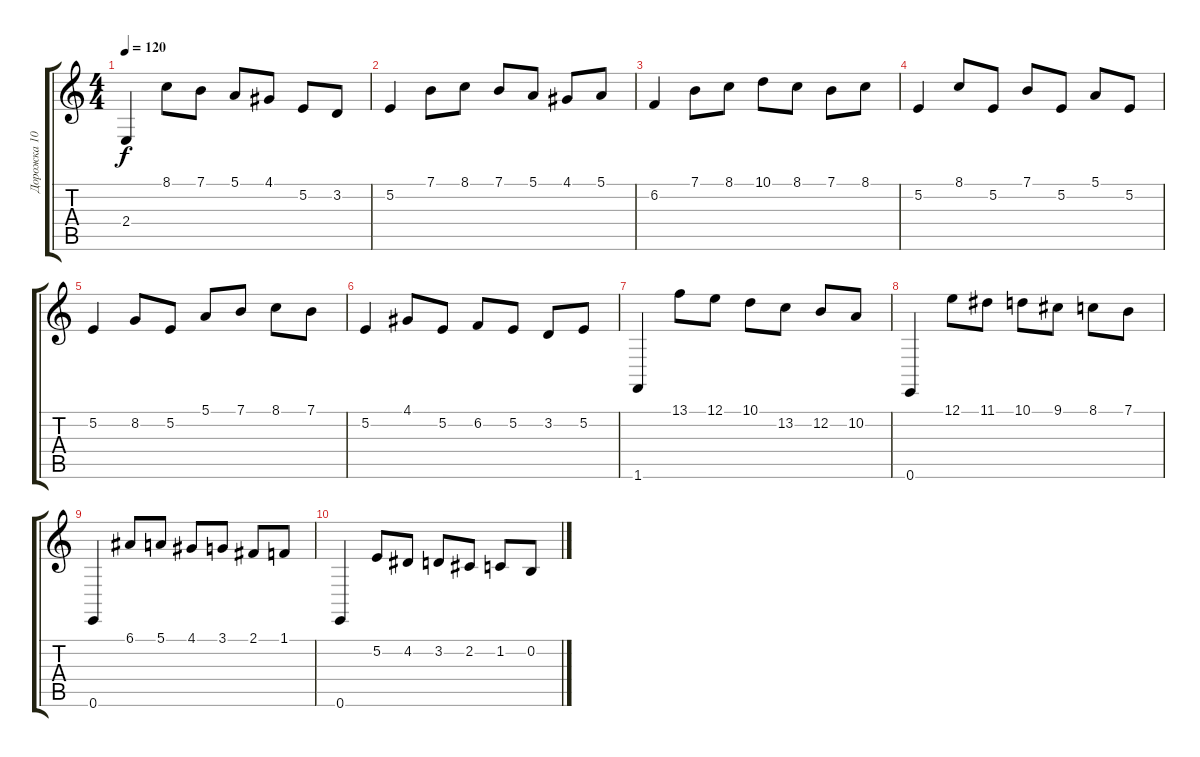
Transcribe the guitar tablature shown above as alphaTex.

\track ("Дорожка 10" "Дорожка 10") {instrument tubularbells}
\staff {score tabs}
\tuning (E4 B3 G3 D3 A2 E2) {hide}
\ts (4 4)
\tempo 120
\clef g2
\ks c
2.4.4{dy f} 8.1.8 7.1.8 5.1.8 4.1.8 5.2.8 3.2.8 |
5.2.4 7.1.8 8.1.8 7.1.8 5.1.8 4.1.8 5.1.8 |
6.2.4 7.1.8 8.1.8 10.1.8 8.1.8 7.1.8 8.1.8 |
5.2.4 8.1.8 5.2.8 7.1.8 5.2.8 5.1.8 5.2.8 |
5.2.4 8.2.8 5.2.8 5.1.8 7.1.8 8.1.8 7.1.8 |
5.2.4 4.1.8 5.2.8 6.2.8 5.2.8 3.2.8 5.2.8 |
1.6.4 13.1.8 12.1.8 10.1.8 13.2.8 12.2.8 10.2.8 |
0.6.4 12.1.8 11.1.8 10.1.8 9.1.8 8.1.8 7.1.8 |
0.6.4 6.1.8 5.1.8 4.1.8 3.1.8 2.1.8 1.1.8 |
0.6.4 5.2.8 4.2.8 3.2.8 2.2.8 1.2.8 0.2.8
